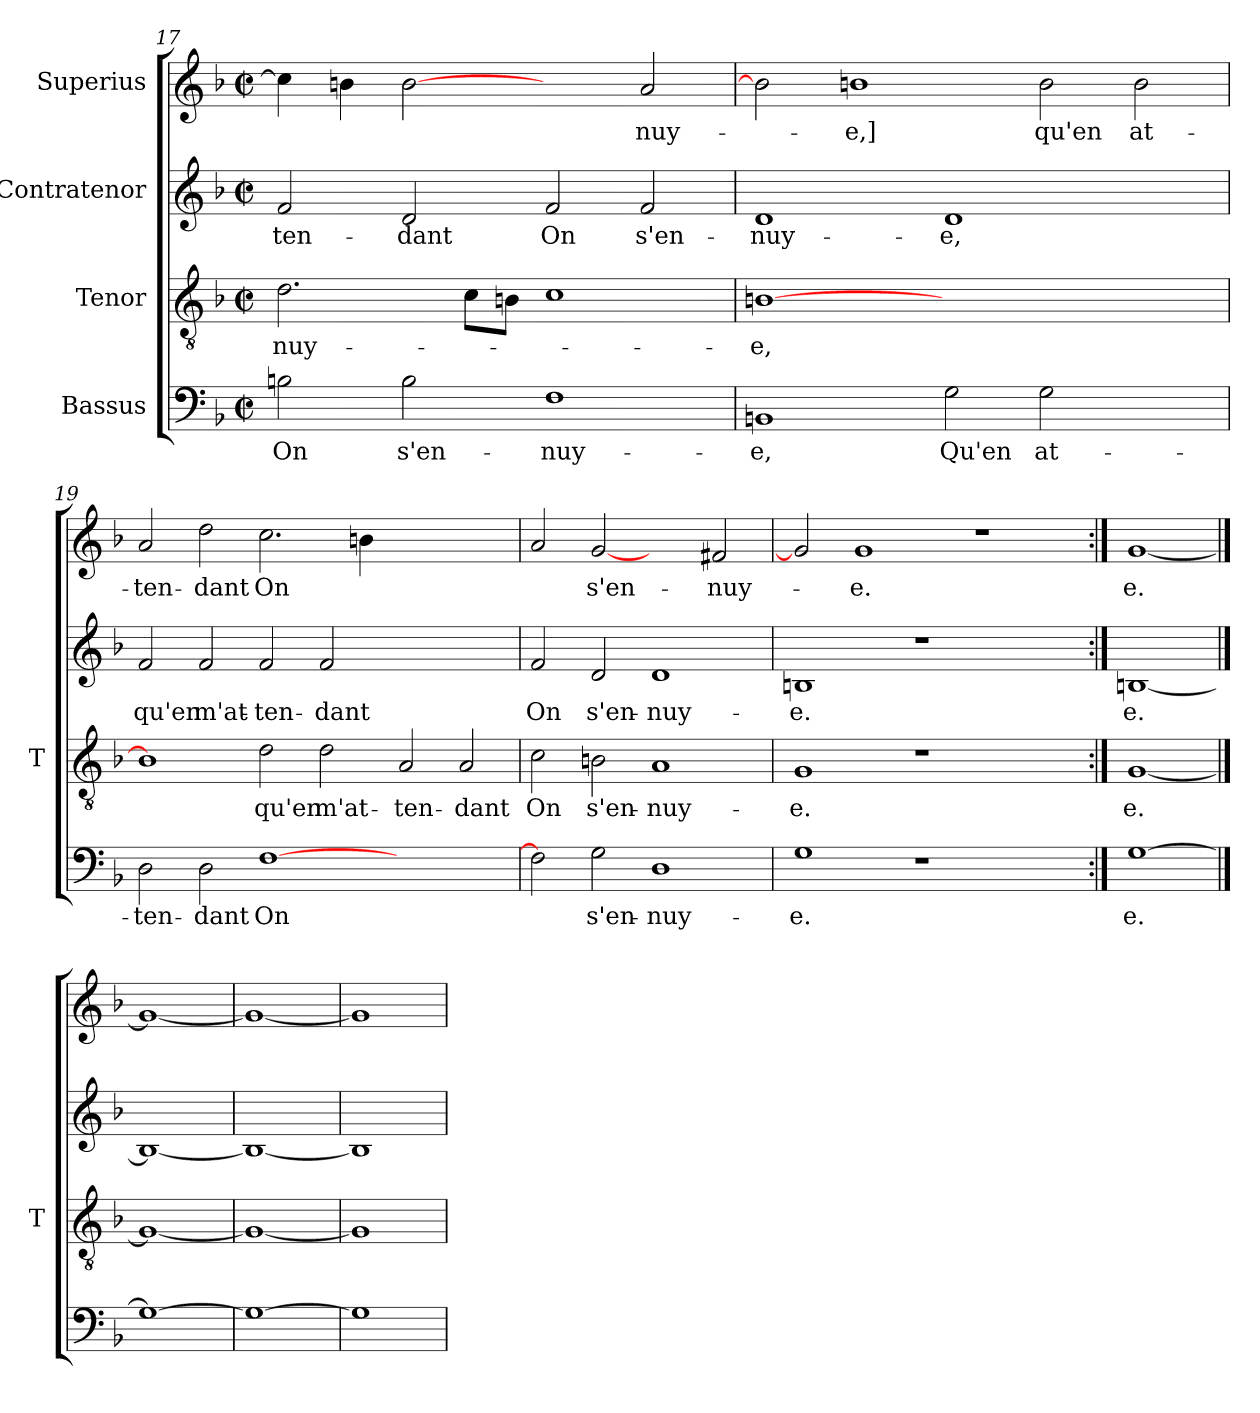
**kern	**text	**kern	**text	**kern	**text	**kern	**text
*part4	*part4	*part3	*part3	*part2	*part2	*part1	*part1
*staff4	*staff4	*staff3	*staff3	*staff2	*staff2	*staff1	*staff1
*I"Bassus	*	*I"Tenor	*	*I"Contratenor	*	*I"Superius	*
*	*	*I'T	*	*	*	*	*
*clefF4	*	*clefGv2	*	*clefG2	*	*clefG2	*
*k[b-]	*	*k[b-]	*	*k[b-]	*	*k[b-]	*
*F:	*	*F:	*	*F:	*	*F:	*
*M2/2	*	*M2/2	*	*M2/2	*	*M2/2	*
*met(c|)	*	*met(c|)	*	*met(c|)	*	*met(c|)	*
=17	=17	=17	=17	=17	=17	=17	=17
2Bn	-On	2.d	nuy-	2f	ten-	4cc]	.
.	.	.	.	.	.	4b	.
2B	s'en-	.	.	2d	-dant	[2b	.
.	.	8cL	.	.	.	.	.
.	.	8BnJ	.	.	.	.	.
1F	nuy-	1c	.	2f	-On	2ryy	.
.	.	.	.	2f	s'en-	2a	nuy-
=18	=18	=18	=18	=18	=18	=18	=18
1BBn	-e,	[1Bn	-e,	1d	nuy-	2b]	.
.	.	.	.	.	.	1b	-e,]
2G	-Qu'en	1.ryy	.	1d	-e,	.	.
2G	at-	.	.	.	.	2b	-qu'en
2ryy	.	.	.	2ryy	.	2b	at-
=19	=19	=19	=19	=19	=19	=19	=19
2D	ten-	1B]	.	2f	-qu'en	2a	ten-
2D	-dant	.	.	2f	m'at-	2dd	-dant
[1F	-On	2d	-qu'en	2f	ten-	2.cc	-On
.	.	2d	m'at-	2f	-dant	.	.
.	.	.	.	.	.	4b	.
1ryy	.	2A	ten-	1ryy	.	1ryy	.
.	.	2A	-dant	.	.	.	.
=20	=20	=20	=20	=20	=20	=20	=20
2F]	.	2c	-On	2f	-On	2a	.
2G	s'en-	2Bn	s'en-	2d	s'en-	[2g	s'en-
1D	nuy-	1A	nuy-	1d	nuy-	2ryy	.
.	.	.	.	.	.	2f#X	nuy-
=21	=21	=21	=21	=21	=21	=21	=21
1G	-e.	1G	-e.	1Bn	-e.	2g]	.
.	.	.	.	.	.	1g	-e.
1r	.	1r	.	1r	.	.	.
.	.	.	.	.	.	1r	.
2ryy	.	2ryy	.	2ryy	.	.	.
=22:|!	=22:|!	=22:|!	=22:|!	=22:|!	=22:|!	=22:|!	=22:|!
[1G	-e.	[1G	-e.	[1Bn	-e.	[1g	-e.
==23	==23	==23	==23	==23	==23	==23	==23
1G_	.	1G_	.	1B_	.	1g_	.
=24	=24	=24	=24	=24	=24	=24	=24
1G_	.	1G_	.	1B_	.	1g_	.
=25	=25	=25	=25	=25	=25	=25	=25
1G]	.	1G]	.	1B]	.	1g]	.
=	=	=	=	=	=	=	=
*-	*-	*-	*-	*-	*-	*-	*-
